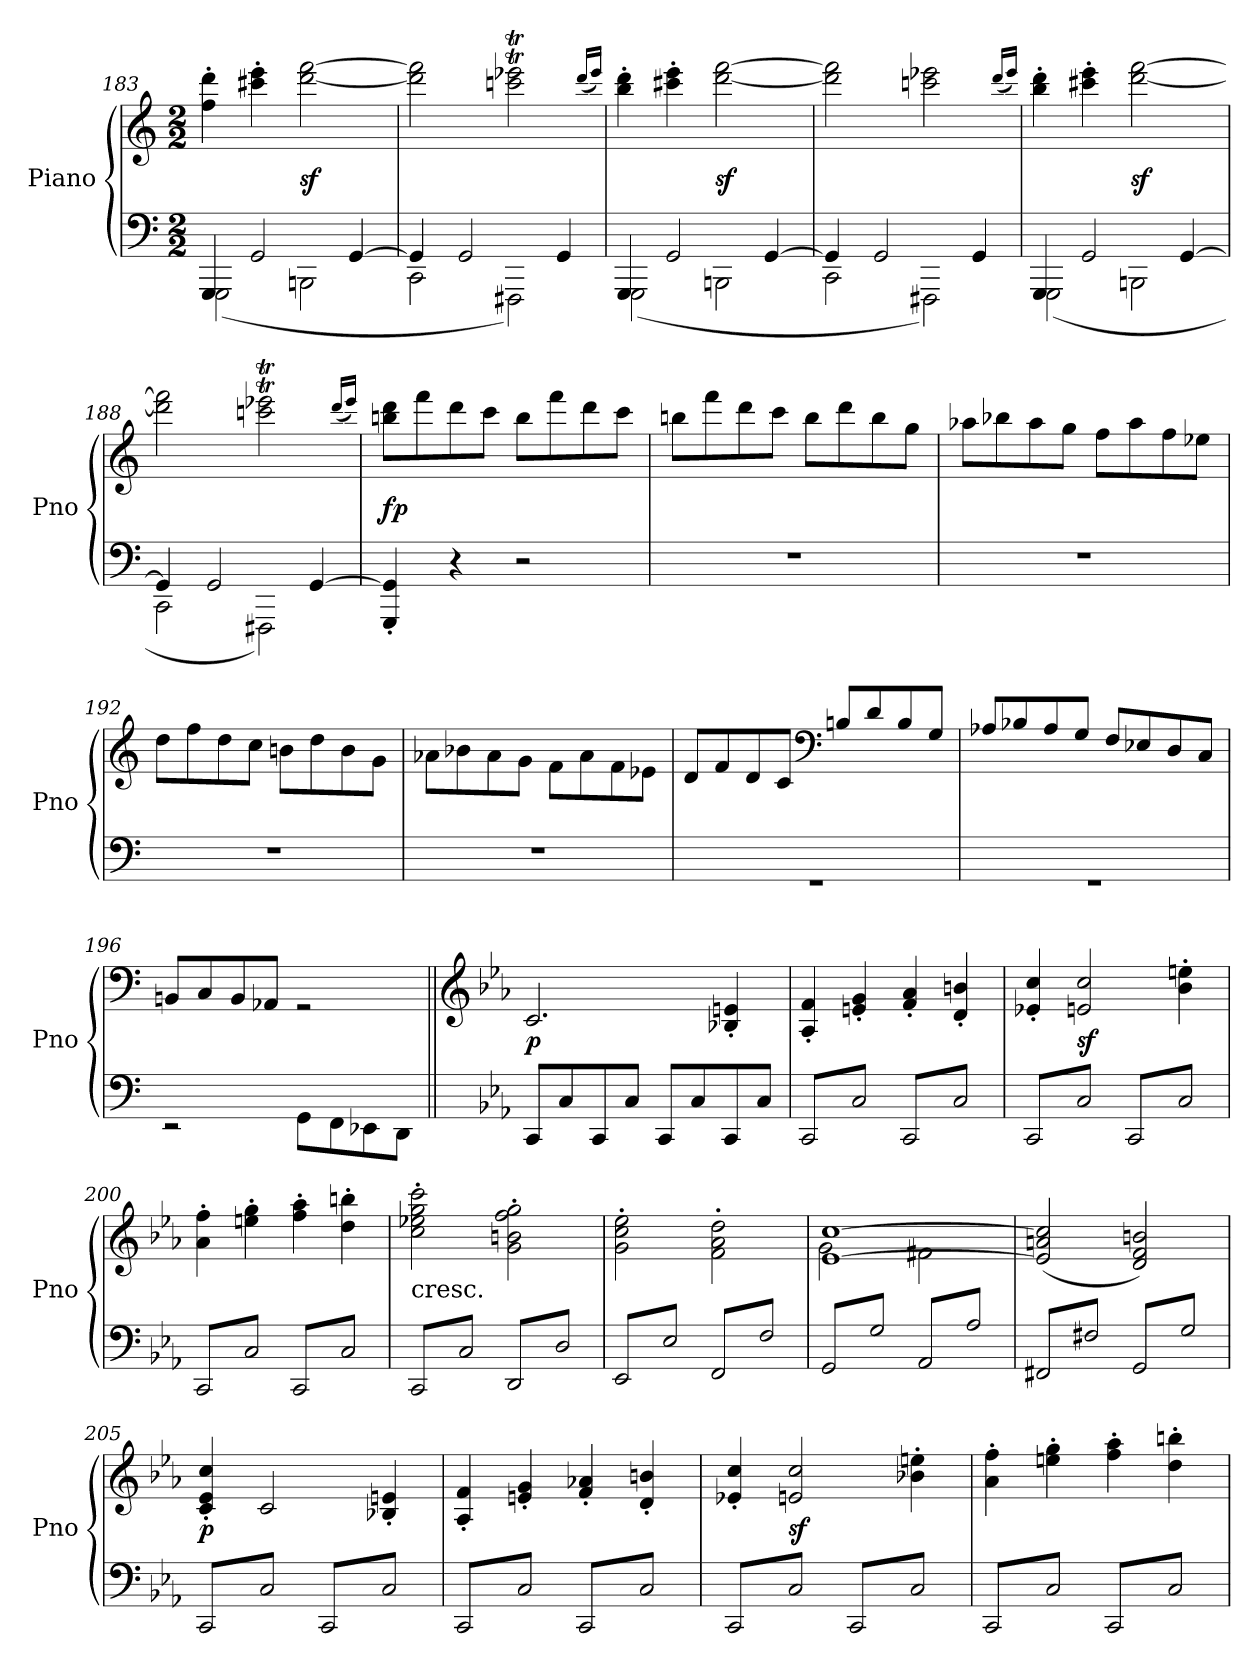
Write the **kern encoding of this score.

**kern	**kern	**dynam
*part1	*part1	*part1
*staff2	*staff1	*staff1/2
*I"Piano	*	*
*I'Pno	*	*
*clefF4	*clefG2	*
*k[]	*k[]	*
*M2/2	*M2/2	*
=183	=183	=183
*^	*	*
4GGG	(2GGG	4ff' 4ddd'	.
2GG	.	4ccc#X' 4eee'	.
.	2BBBn	[2ddd [2fff	sf
[4GG	.	.	.
=184	=184	=184	=184
4GG]	2CC	2ddd] 2fff]	.
2GG	.	.	.
.	2FFF#X)	2cccnT 2eee-XT	.
4GG	.	.	.
.	.	(16qdddLL	.
.	.	16qeee-JJ)	.
=185	=185	=185	=185
4GGG	(2GGG	4bb' 4ddd'	.
2GG	.	4ccc#X' 4eee'	.
.	2BBBn	[2ddd [2fff	sf
[4GG	.	.	.
=186	=186	=186	=186
4GG]	2CC	2ddd] 2fff]	.
2GG	.	.	.
.	2FFF#X)	2cccn 2eee-X	.
4GG	.	.	.
.	.	(16qdddLL	.
.	.	16qeee-JJ)	.
=187	=187	=187	=187
4GGG	(2GGG	4bb' 4ddd'	.
2GG	.	4ccc#X' 4eee'	.
.	2BBBn	[2ddd [2fff	sf
[4GG	.	.	.
=188	=188	=188	=188
4GG]	2CC	2ddd] 2fff]	.
2GG	.	.	.
.	2FFF#X)	2cccnT 2eee-XT	.
[4GG	.	.	.
*v	*v	*	*
.	(16qdddLL	.
.	16qeee-JJ)	.
=189	=189	=189
4GGG' 4GG]'	8bbn 8dddL	fp
.	8fff	.
4r	8ddd	.
.	8cccJ	.
2r	8bbL	.
.	8fff	.
.	8ddd	.
.	8cccJ	.
=190	=190	=190
1r	8bbnL	.
.	8fff	.
.	8ddd	.
.	8cccJ	.
.	8bbL	.
.	8ddd	.
.	8bb	.
.	8ggJ	.
=191	=191	=191
1r	8aa-XL	.
.	8bb-X	.
.	8aa-	.
.	8ggJ	.
.	8ffL	.
.	8aa-	.
.	8ff	.
.	8ee-XJ	.
=192	=192	=192
1r	8ddL	.
.	8ff	.
.	8dd	.
.	8ccJ	.
.	8bnL	.
.	8dd	.
.	8b	.
.	8gJ	.
=193	=193	=193
1r	8a-X\L	.
.	8b-X\	.
.	8a-\	.
.	8g\J	.
.	8f\L	.
.	8a-\	.
.	8f\	.
.	8e-X\J	.
=194	=194	=194
1rGG	8dL	.
.	8f	.
.	8d	.
.	8cJ	.
*	*clefF4	*
.	8Bn/L	.
.	8d/	.
.	8B/	.
.	8G/J	.
=195	=195	=195
1rGG	8A-X/L	.
.	8B-X/	.
.	8A-/	.
.	8G/J	.
.	8F/L	.
.	8E-X/	.
.	8D/	.
.	8C/J	.
=196	=196	=196
2rEE	8BBn/L	.
.	8C/	.
.	8BB/	.
.	8AA-X/J	.
8GG\L	2rGG	.
8FF\	.	.
8EE-X\	.	.
8DD\J	.	.
=197||	=197||	=197||
*	*clefG2	*
*k[b-e-a-]	*k[b-e-a-]	*
8CCL	2.c	p
8C	.	.
8CC	.	.
8CJ	.	.
8CCL	.	.
8C	.	.
8CC	4B-X' 4en'	.
8CJ	.	.
=198	=198	=198
*tremolo	*	*
8CCL	4A-' 4f'	.
8C	.	.
8CC	4en' 4g'	.
8CJ	.	.
8CCL	4f' 4a-'	.
8C	.	.
8CC	4d' 4bn'	.
8CJ	.	.
=199	=199	=199
8CCL	4e-X' 4cc'	.
8C	.	.
8CC	2en 2cc	sf
8CJ	.	.
8CCL	.	.
8C	.	.
8CC	4b-' 4een'	.
8CJ	.	.
=200	=200	=200
8CCL	4a-' 4ff'	.
8C	.	.
8CC	4een' 4gg'	.
8CJ	.	.
8CCL	4ff' 4aa-'	.
8C	.	.
8CC	4dd' 4bbn'	.
8CJ	.	.
=201	=201	=201
!	!LO:TX:c:t=cresc.	!
8CCL	2cc' 2ee-X' 2gg' 2ccc'	.
8C	.	.
8CC	.	.
8CJ	.	.
8DDL	2g' 2bn' 2ff' 2gg'	.
8D	.	.
8DD	.	.
8DJ	.	.
=202	=202	=202
8EE-L	2g' 2cc' 2ee-'	.
8E-	.	.
8EE-	.	.
8E-J	.	.
8FFL	2f'\ 2a-'\ 2dd'\	.
8F	.	.
8FF	.	.
8FJ	.	.
=203	=203	=203
*	*^	*
8GGL	[1e- [1cc	2g	.
8G	.	.	.
8GG	.	.	.
8GJ	.	.	.
8AA-/L	.	2f#X	.
8A-/	.	.	.
8AA-/	.	.	.
8A-/J	.	.	.
*	*v	*v	*
=204	=204	=204
8FF#XL	(>2e-] 2an 2cc]	.
8F#	.	.
8FF#X	.	.
8F#J	.	.
8GGL	2d 2f 2bn)	.
8G	.	.
8GG	.	.
8GJ	.	.
=205	=205	=205
8CCL	4c' 4e-' 4cc'	p
8C	.	.
8CC	2c	.
8CJ	.	.
8CCL	.	.
8C	.	.
8CC	4B-X' 4en'	.
8CJ	.	.
=206	=206	=206
8CCL	4A-' 4f'	.
8C	.	.
8CC	4en' 4g'	.
8CJ	.	.
8CCL	4f' 4a-X'	.
8C	.	.
8CC	4d' 4bn'	.
8CJ	.	.
=207	=207	=207
8CCL	4e-X' 4cc'	.
8C	.	.
8CC	2en 2cc	sf
8CJ	.	.
8CCL	.	.
8C	.	.
8CC	4b-X' 4een'	.
8CJ	.	.
=208	=208	=208
8CCL	4a-' 4ff'	.
8C	.	.
8CC	4een' 4gg'	.
8CJ	.	.
8CCL	4ff' 4aa-'	.
8C	.	.
8CC	4dd' 4bbn'	.
8CJ	.	.
*Xtremolo	*	*
.	.	.
.	.	.
=	=	=
*-	*-	*-
